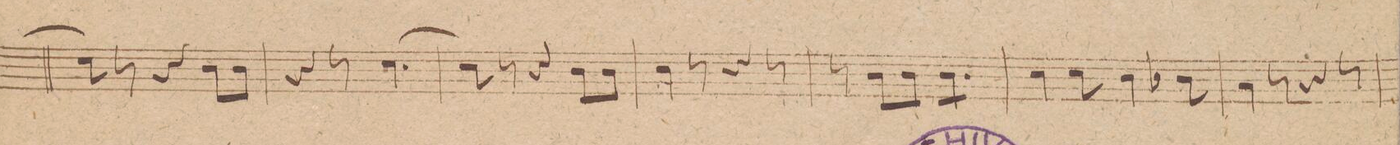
**kern
*I"Corno 2do in C.
*clefG2
*k[]
*M6/8
8cc\]
8r
4r
8b\L
8b\J
=77
4r
8r
[4.cc\
=78
8cc\]
8r
4r
8b\L
8b\J
=79
4cc\
8r
4r
8r
=80
8r
8b\L
8b\J
*tremolo
8b\L
8b\
8b\J
*Xtremolo
=81
4cc\
8cc\
4b\
8b-X\
=82
4a\
8r
4r
8r
=83
*-
